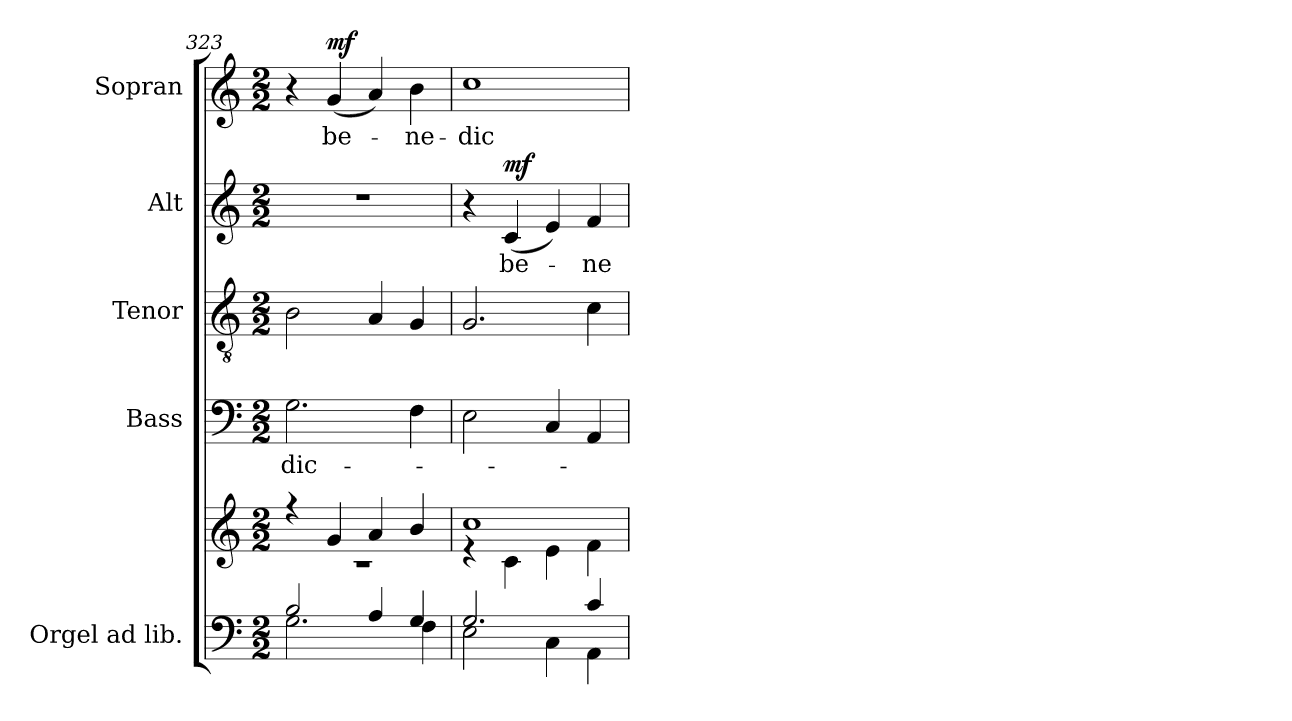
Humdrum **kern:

**kern	**kern	**kern	**text	**kern	**kern	**text	**dynam	**kern	**text	**dynam
*part5	*part5	*part4	*part4	*part3	*part2	*part2	*part2	*part1	*part1	*part1
*staff6	*staff5	*staff4	*staff4	*staff3	*staff2	*staff2	*staff2	*staff1	*staff1	*staff1
*I"Orgel ad lib.	*	*I"Bass	*	*I"Tenor	*I"Alt	*	*	*I"Sopran	*	*
*	*	*I'B.	*	*I'T.	*I'A.	*	*	*I'S.	*	*
*clefF4	*clefG2	*clefF4	*	*clefGv2	*clefG2	*	*	*clefG2	*	*
*k[]	*k[]	*k[]	*	*k[]	*k[]	*	*	*k[]	*	*
*C:	*C:	*C:	*	*C:	*C:	*	*	*C:	*	*
*M2/2	*M2/2	*M2/2	*	*M2/2	*M2/2	*	*	*M2/2	*	*
=323	=323	=323	=323	=323	=323	=323	=323	=323	=323	=323
*^	*^	*	*	*	*	*	*	*	*	*
!	!	!	!	!	!LO:LY:b	!	!	!	!	!	!	!
2B/	2.G\	4r	1rc	2.G\	-dic-	2B\	1r	.	.	4r	.	.
!	!	!	!	!	!	!	!	!	!	!	!LO:LY:b	!LO:DY:a
.	.	4g/	.	.	.	.	.	.	.	(<4g/	be-	mf
4A/	.	4a/	.	.	.	4A/	.	.	.	4a/)	.	.
!	!	!	!	!	!	!	!	!	!	!	!LO:LY:b	!
4G/	4F\	4b/	.	4F\	.	4G/	.	.	.	4b\	-ne-	.
=324	=324	=324	=324	=324	=324	=324	=324	=324	=324	=324	=324	=324
!	!	!	!	!	!	!	!	!	!	!	!LO:LY:b	!
2.G/	2E\	1cc	4rd	2E\	.	2.G/	4r	.	.	1cc	-dic-	.
!	!	!	!	!	!	!	!	!LO:LY:b	!LO:DY:a	!	!	!
.	.	.	4c\	.	.	.	(<4c/	be-	mf	.	.	.
.	4C\	.	4e\	4C/	.	.	4e/)	.	.	.	.	.
!	!	!	!	!	!	!	!	!LO:LY:b	!	!	!	!
4c/	4AA\	.	4f\	4AA/	.	4c\	4f/	-ne-	.	.	.	.
*v	*v	*	*	*	*	*	*	*	*	*	*	*
*	*v	*v	*	*	*	*	*	*	*	*	*
=	=	=	=	=	=	=	=	=	=	=
*-	*-	*-	*-	*-	*-	*-	*-	*-	*-	*-
